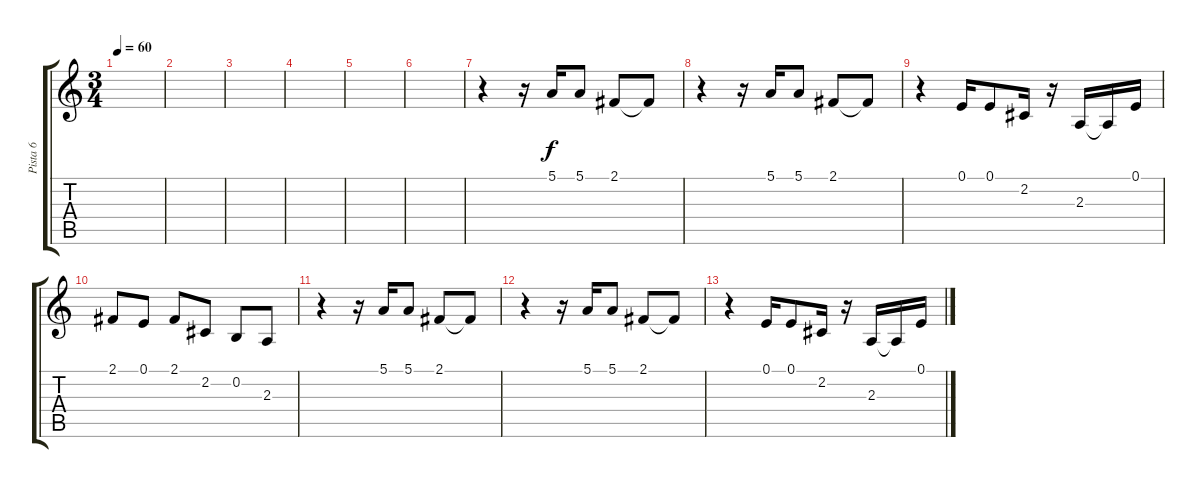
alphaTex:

\track ("Pista 6" "Pista 6") {instrument voiceoohs}
\staff {score tabs}
\tuning (E4 B3 G3 D3 A2 E2) {hide}
\ts (3 4)
\tempo 60
\clef g2
\ks c
|
|
|
|
|
|
r.4 r.16 5.1.16 5.1.8 2.1.8 2.1{t}.8 |
r.4 r.16 5.1.16 5.1.8 2.1.8 2.1{t}.8 |
r.4 0.1.16 0.1.8 2.2.16 r.16 2.3.16 2.3{t}.16 0.1.16 |
2.1.8 0.1.8 2.1.8 2.2.8 0.2.8 2.3.8 |
r.4 r.16 5.1.16 5.1.8 2.1.8 2.1{t}.8 |
r.4 r.16 5.1.16 5.1.8 2.1.8 2.1{t}.8 |
r.4 0.1.16 0.1.8 2.2.16 r.16 2.3.16 2.3{t}.16 0.1.16
